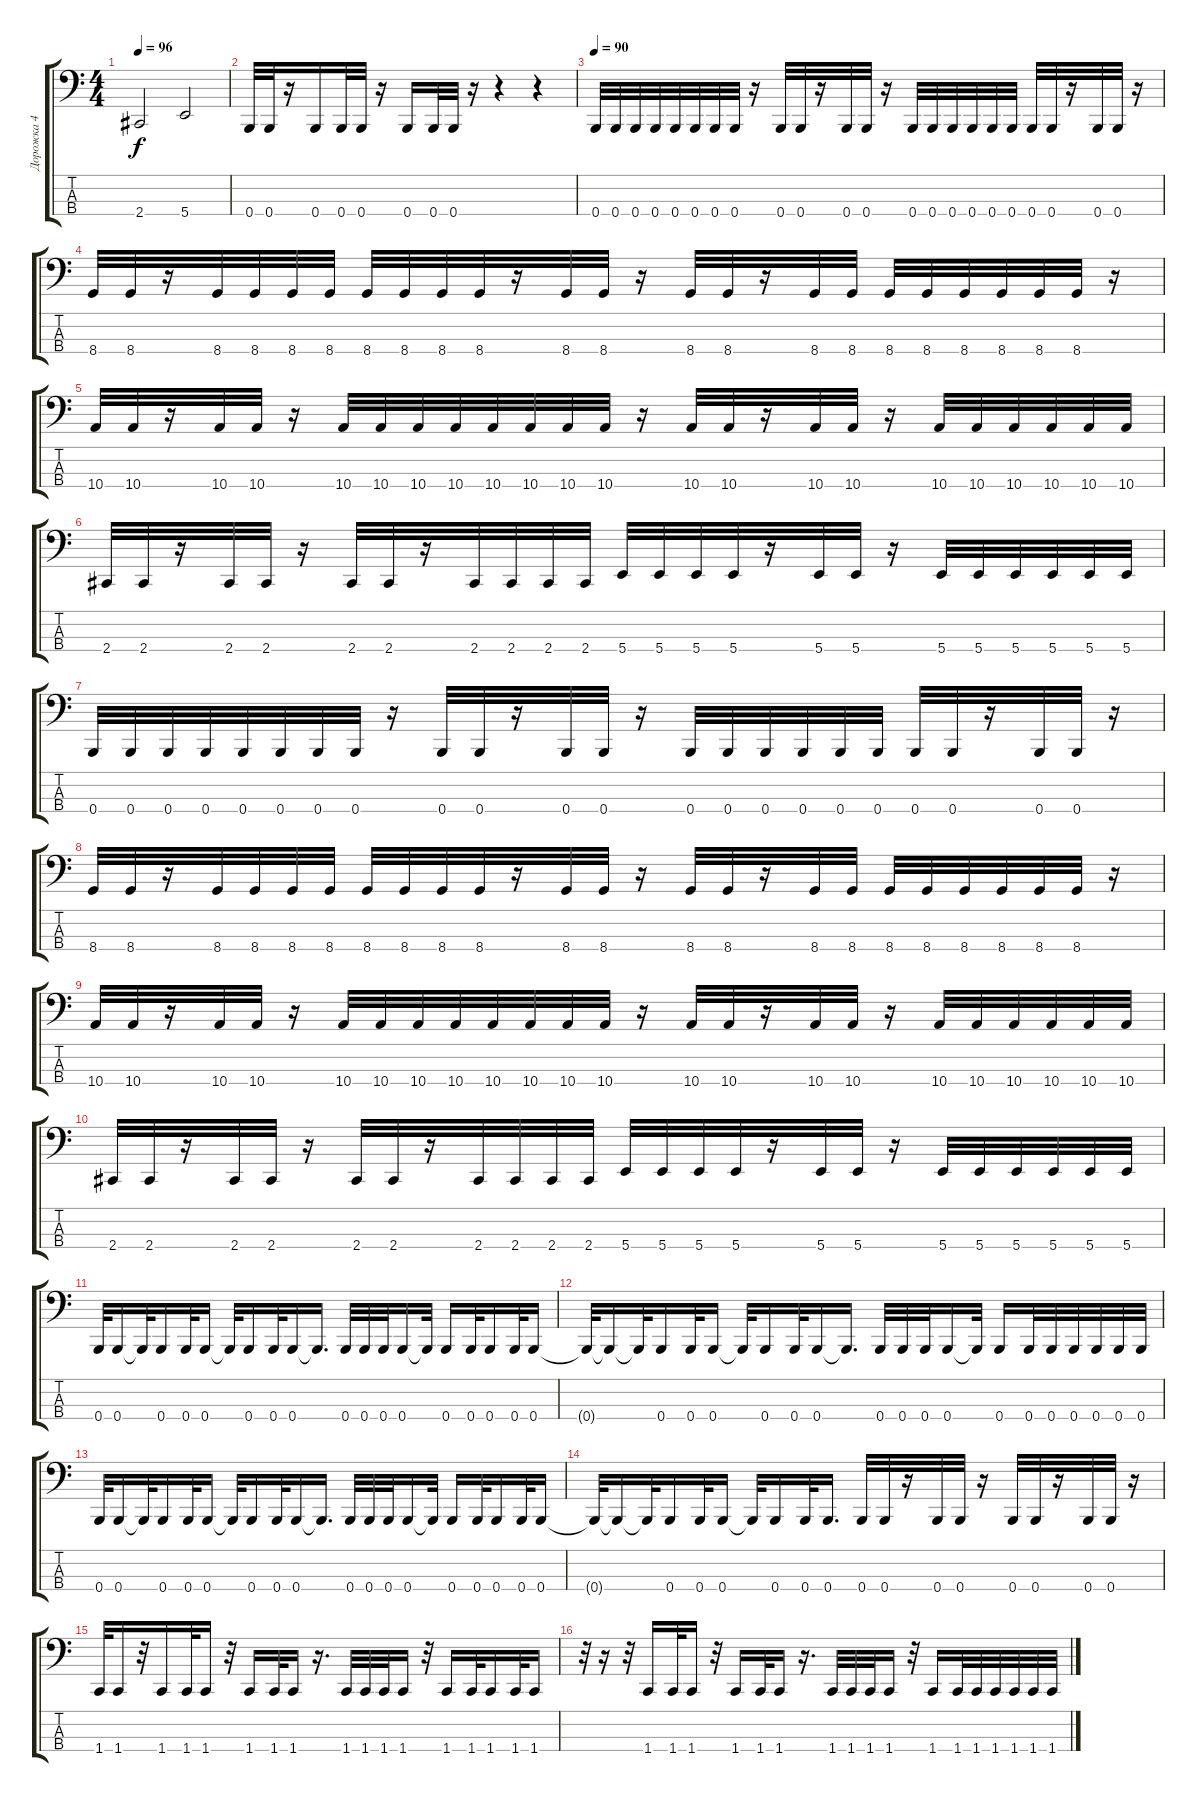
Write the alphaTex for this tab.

\track ("Дорожка 4" "Дорожка 4") {instrument electricbasspick}
\staff {score tabs}
\tuning (E2 B1 Gb1 B0) {hide}
\ts (4 4)
\tempo 96
\clef f4
\ks c
2.4.2{dy f} 5.4.2 |
0.4.32 0.4.32 r.16 0.4.16 0.4.32 0.4.32 r.16 0.4.16 0.4.32 0.4.32 r.16 r.4 r.4 |
\tempo 90
0.4.32 0.4.32 0.4.32 0.4.32 0.4.32 0.4.32 0.4.32 0.4.32 r.16 0.4.32 0.4.32 r.16 0.4.32 0.4.32 r.16 0.4.32 0.4.32 0.4.32 0.4.32 0.4.32 0.4.32 0.4.32 0.4.32 r.16 0.4.32 0.4.32 r.16 |
8.4.32 8.4.32 r.16 8.4.32 8.4.32 8.4.32 8.4.32 8.4.32 8.4.32 8.4.32 8.4.32 r.16 8.4.32 8.4.32 r.16 8.4.32 8.4.32 r.16 8.4.32 8.4.32 8.4.32 8.4.32 8.4.32 8.4.32 8.4.32 8.4.32 r.16 |
10.4.32 10.4.32 r.16 10.4.32 10.4.32 r.16 10.4.32 10.4.32 10.4.32 10.4.32 10.4.32 10.4.32 10.4.32 10.4.32 r.16 10.4.32 10.4.32 r.16 10.4.32 10.4.32 r.16 10.4.32 10.4.32 10.4.32 10.4.32 10.4.32 10.4.32 |
2.4.32 2.4.32 r.16 2.4.32 2.4.32 r.16 2.4.32 2.4.32 r.16 2.4.32 2.4.32 2.4.32 2.4.32 5.4.32 5.4.32 5.4.32 5.4.32 r.16 5.4.32 5.4.32 r.16 5.4.32 5.4.32 5.4.32 5.4.32 5.4.32 5.4.32 |
0.4.32 0.4.32 0.4.32 0.4.32 0.4.32 0.4.32 0.4.32 0.4.32 r.16 0.4.32 0.4.32 r.16 0.4.32 0.4.32 r.16 0.4.32 0.4.32 0.4.32 0.4.32 0.4.32 0.4.32 0.4.32 0.4.32 r.16 0.4.32 0.4.32 r.16 |
8.4.32 8.4.32 r.16 8.4.32 8.4.32 8.4.32 8.4.32 8.4.32 8.4.32 8.4.32 8.4.32 r.16 8.4.32 8.4.32 r.16 8.4.32 8.4.32 r.16 8.4.32 8.4.32 8.4.32 8.4.32 8.4.32 8.4.32 8.4.32 8.4.32 r.16 |
10.4.32 10.4.32 r.16 10.4.32 10.4.32 r.16 10.4.32 10.4.32 10.4.32 10.4.32 10.4.32 10.4.32 10.4.32 10.4.32 r.16 10.4.32 10.4.32 r.16 10.4.32 10.4.32 r.16 10.4.32 10.4.32 10.4.32 10.4.32 10.4.32 10.4.32 |
2.4.32 2.4.32 r.16 2.4.32 2.4.32 r.16 2.4.32 2.4.32 r.16 2.4.32 2.4.32 2.4.32 2.4.32 5.4.32 5.4.32 5.4.32 5.4.32 r.16 5.4.32 5.4.32 r.16 5.4.32 5.4.32 5.4.32 5.4.32 5.4.32 5.4.32 |
0.4.32 0.4.16 0.4{t}.32 0.4.16 0.4.32 0.4.16 0.4{t}.32 0.4.16 0.4.32 0.4.16 0.4{t}.16{d} 0.4.32 0.4.32 0.4.32 0.4.16 0.4{t}.32 0.4.16 0.4.32 0.4.16 0.4.32 0.4.16 |
0.4{t}.32 0.4{t}.16 0.4{t}.32 0.4.16 0.4.32 0.4.16 0.4{t}.32 0.4.16 0.4.32 0.4.16 0.4{t}.16{d} 0.4.32 0.4.32 0.4.32 0.4.16 0.4{t}.32 0.4.16 0.4.32 0.4.32 0.4.32 0.4.32 0.4.32 0.4.32 |
0.4.32 0.4.16 0.4{t}.32 0.4.16 0.4.32 0.4.16 0.4{t}.32 0.4.16 0.4.32 0.4.16 0.4{t}.16{d} 0.4.32 0.4.32 0.4.32 0.4.16 0.4{t}.32 0.4.16 0.4.32 0.4.16 0.4.32 0.4.16 |
0.4{t}.32 0.4{t}.16 0.4{t}.32 0.4.16 0.4.32 0.4.16 0.4{t}.32 0.4.16 0.4.32 0.4.16{d} 0.4.32 0.4.32 r.16 0.4.32 0.4.32 r.16 0.4.32 0.4.32 r.16 0.4.32 0.4.32 r.16 |
1.4.32 1.4.16 r.32 1.4.16 1.4.32 1.4.16 r.32 1.4.16 1.4.32 1.4.16 r.16{d} 1.4.32 1.4.32 1.4.32 1.4.16 r.32 1.4.16 1.4.32 1.4.16 1.4.32 1.4.16 |
r.32 r.16 r.32 1.4.16 1.4.32 1.4.16 r.32 1.4.16 1.4.32 1.4.16 r.16{d} 1.4.32 1.4.32 1.4.32 1.4.16 r.32 1.4.16 1.4.32 1.4.32 1.4.32 1.4.32 1.4.32 1.4.32
